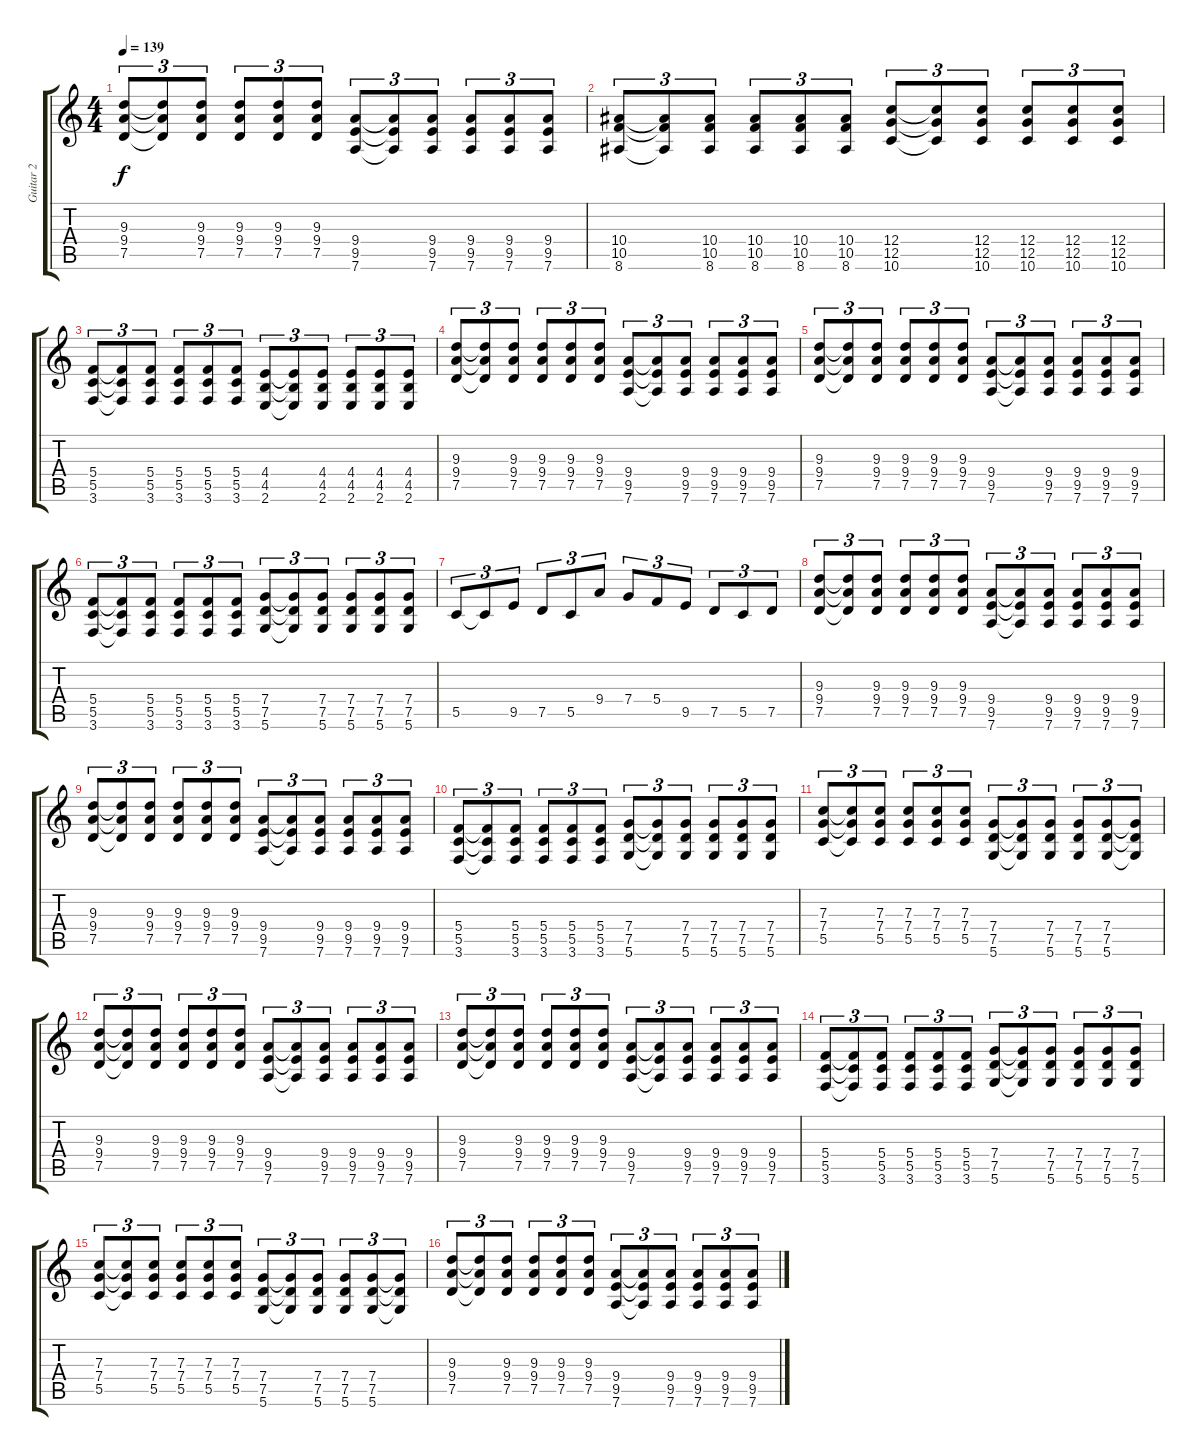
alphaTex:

\track ("Guitar 2" "Guitar 2") {instrument distortionguitar}
\staff {score tabs}
\tuning (D4 A3 F3 C3 G2 D2) {hide}
\ts (4 4)
\tempo 139
\clef g2
\ks c
(9.3 9.4 7.5).8{tu (3 2) dy f} (9.3{t} 9.4{t} 7.5{t}).8{tu (3 2)} (9.3 9.4 7.5).8{tu (3 2)} (9.3 9.4 7.5).8{tu (3 2)} (9.3 9.4 7.5).8{tu (3 2)} (9.3 9.4 7.5).8{tu (3 2)} (9.4 9.5 7.6).8{tu (3 2)} (9.4{t} 9.5{t} 7.6{t}).8{tu (3 2)} (9.4 9.5 7.6).8{tu (3 2)} (9.4 9.5 7.6).8{tu (3 2)} (9.4 9.5 7.6).8{tu (3 2)} (9.4 9.5 7.6).8{tu (3 2)} |
(10.4 10.5 8.6).8{tu (3 2)} (10.4{t} 10.5{t} 8.6{t}).8{tu (3 2)} (10.4 10.5 8.6).8{tu (3 2)} (10.4 10.5 8.6).8{tu (3 2)} (10.4 10.5 8.6).8{tu (3 2)} (10.4 10.5 8.6).8{tu (3 2)} (12.4 12.5 10.6).8{tu (3 2)} (12.4{t} 12.5{t} 10.6{t}).8{tu (3 2)} (12.4 12.5 10.6).8{tu (3 2)} (12.4 12.5 10.6).8{tu (3 2)} (12.4 12.5 10.6).8{tu (3 2)} (12.4 12.5 10.6).8{tu (3 2)} |
(5.4 5.5 3.6).8{tu (3 2)} (5.4{t} 5.5{t} 3.6{t}).8{tu (3 2)} (5.4 5.5 3.6).8{tu (3 2)} (5.4 5.5 3.6).8{tu (3 2)} (5.4 5.5 3.6).8{tu (3 2)} (5.4 5.5 3.6).8{tu (3 2)} (4.4 4.5 2.6).8{tu (3 2)} (4.4{t} 4.5{t} 2.6{t}).8{tu (3 2)} (4.4 4.5 2.6).8{tu (3 2)} (4.4 4.5 2.6).8{tu (3 2)} (4.4 4.5 2.6).8{tu (3 2)} (4.4 4.5 2.6).8{tu (3 2)} |
(9.3 9.4 7.5).8{tu (3 2)} (9.3{t} 9.4{t} 7.5{t}).8{tu (3 2)} (9.3 9.4 7.5).8{tu (3 2)} (9.3 9.4 7.5).8{tu (3 2)} (9.3 9.4 7.5).8{tu (3 2)} (9.3 9.4 7.5).8{tu (3 2)} (9.4 9.5 7.6).8{tu (3 2)} (9.4{t} 9.5{t} 7.6{t}).8{tu (3 2)} (9.4 9.5 7.6).8{tu (3 2)} (9.4 9.5 7.6).8{tu (3 2)} (9.4 9.5 7.6).8{tu (3 2)} (9.4 9.5 7.6).8{tu (3 2)} |
(9.3 9.4 7.5).8{tu (3 2)} (9.3{t} 9.4{t} 7.5{t}).8{tu (3 2)} (9.3 9.4 7.5).8{tu (3 2)} (9.3 9.4 7.5).8{tu (3 2)} (9.3 9.4 7.5).8{tu (3 2)} (9.3 9.4 7.5).8{tu (3 2)} (9.4 9.5 7.6).8{tu (3 2)} (9.4{t} 9.5{t} 7.6{t}).8{tu (3 2)} (9.4 9.5 7.6).8{tu (3 2)} (9.4 9.5 7.6).8{tu (3 2)} (9.4 9.5 7.6).8{tu (3 2)} (9.4 9.5 7.6).8{tu (3 2)} |
(5.4 5.5 3.6).8{tu (3 2)} (5.4{t} 5.5{t} 3.6{t}).8{tu (3 2)} (5.4 5.5 3.6).8{tu (3 2)} (5.4 5.5 3.6).8{tu (3 2)} (5.4 5.5 3.6).8{tu (3 2)} (5.4 5.5 3.6).8{tu (3 2)} (7.4 7.5 5.6).8{tu (3 2)} (7.4{t} 7.5{t} 5.6{t}).8{tu (3 2)} (7.4 7.5 5.6).8{tu (3 2)} (7.4 7.5 5.6).8{tu (3 2)} (7.4 7.5 5.6).8{tu (3 2)} (7.4 7.5 5.6).8{tu (3 2)} |
5.5.8{tu (3 2)} 5.5{t}.8{tu (3 2)} 9.5.8{tu (3 2)} 7.5.8{tu (3 2)} 5.5.8{tu (3 2)} 9.4.8{tu (3 2)} 7.4.8{tu (3 2)} 5.4.8{tu (3 2)} 9.5.8{tu (3 2)} 7.5.8{tu (3 2)} 5.5.8{tu (3 2)} 7.5.8{tu (3 2)} |
(9.3 9.4 7.5).8{tu (3 2)} (9.3{t} 9.4{t} 7.5{t}).8{tu (3 2)} (9.3 9.4 7.5).8{tu (3 2)} (9.3 9.4 7.5).8{tu (3 2)} (9.3 9.4 7.5).8{tu (3 2)} (9.3 9.4 7.5).8{tu (3 2)} (9.4 9.5 7.6).8{tu (3 2)} (9.4{t} 9.5{t} 7.6{t}).8{tu (3 2)} (9.4 9.5 7.6).8{tu (3 2)} (9.4 9.5 7.6).8{tu (3 2)} (9.4 9.5 7.6).8{tu (3 2)} (9.4 9.5 7.6).8{tu (3 2)} |
(9.3 9.4 7.5).8{tu (3 2)} (9.3{t} 9.4{t} 7.5{t}).8{tu (3 2)} (9.3 9.4 7.5).8{tu (3 2)} (9.3 9.4 7.5).8{tu (3 2)} (9.3 9.4 7.5).8{tu (3 2)} (9.3 9.4 7.5).8{tu (3 2)} (9.4 9.5 7.6).8{tu (3 2)} (9.4{t} 9.5{t} 7.6{t}).8{tu (3 2)} (9.4 9.5 7.6).8{tu (3 2)} (9.4 9.5 7.6).8{tu (3 2)} (9.4 9.5 7.6).8{tu (3 2)} (9.4 9.5 7.6).8{tu (3 2)} |
(5.4 5.5 3.6).8{tu (3 2)} (5.4{t} 5.5{t} 3.6{t}).8{tu (3 2)} (5.4 5.5 3.6).8{tu (3 2)} (5.4 5.5 3.6).8{tu (3 2)} (5.4 5.5 3.6).8{tu (3 2)} (5.4 5.5 3.6).8{tu (3 2)} (7.4 7.5 5.6).8{tu (3 2)} (7.4{t} 7.5{t} 5.6{t}).8{tu (3 2)} (7.4 7.5 5.6).8{tu (3 2)} (7.4 7.5 5.6).8{tu (3 2)} (7.4 7.5 5.6).8{tu (3 2)} (7.4 7.5 5.6).8{tu (3 2)} |
(7.3 7.4 5.5).8{tu (3 2)} (7.3{t} 7.4{t} 5.5{t}).8{tu (3 2)} (7.3 7.4 5.5).8{tu (3 2)} (7.3 7.4 5.5).8{tu (3 2)} (7.3 7.4 5.5).8{tu (3 2)} (7.3 7.4 5.5).8{tu (3 2)} (7.4 7.5 5.6).8{tu (3 2)} (7.4{t} 7.5{t} 5.6{t}).8{tu (3 2)} (7.4 7.5 5.6).8{tu (3 2)} (7.4 7.5 5.6).8{tu (3 2)} (7.4 7.5 5.6).8{tu (3 2)} (7.4{t} 7.5{t} 5.6{t}).8{tu (3 2)} |
(9.3 9.4 7.5).8{tu (3 2)} (9.3{t} 9.4{t} 7.5{t}).8{tu (3 2)} (9.3 9.4 7.5).8{tu (3 2)} (9.3 9.4 7.5).8{tu (3 2)} (9.3 9.4 7.5).8{tu (3 2)} (9.3 9.4 7.5).8{tu (3 2)} (9.4 9.5 7.6).8{tu (3 2)} (9.4{t} 9.5{t} 7.6{t}).8{tu (3 2)} (9.4 9.5 7.6).8{tu (3 2)} (9.4 9.5 7.6).8{tu (3 2)} (9.4 9.5 7.6).8{tu (3 2)} (9.4 9.5 7.6).8{tu (3 2)} |
(9.3 9.4 7.5).8{tu (3 2)} (9.3{t} 9.4{t} 7.5{t}).8{tu (3 2)} (9.3 9.4 7.5).8{tu (3 2)} (9.3 9.4 7.5).8{tu (3 2)} (9.3 9.4 7.5).8{tu (3 2)} (9.3 9.4 7.5).8{tu (3 2)} (9.4 9.5 7.6).8{tu (3 2)} (9.4{t} 9.5{t} 7.6{t}).8{tu (3 2)} (9.4 9.5 7.6).8{tu (3 2)} (9.4 9.5 7.6).8{tu (3 2)} (9.4 9.5 7.6).8{tu (3 2)} (9.4 9.5 7.6).8{tu (3 2)} |
(5.4 5.5 3.6).8{tu (3 2)} (5.4{t} 5.5{t} 3.6{t}).8{tu (3 2)} (5.4 5.5 3.6).8{tu (3 2)} (5.4 5.5 3.6).8{tu (3 2)} (5.4 5.5 3.6).8{tu (3 2)} (5.4 5.5 3.6).8{tu (3 2)} (7.4 7.5 5.6).8{tu (3 2)} (7.4{t} 7.5{t} 5.6{t}).8{tu (3 2)} (7.4 7.5 5.6).8{tu (3 2)} (7.4 7.5 5.6).8{tu (3 2)} (7.4 7.5 5.6).8{tu (3 2)} (7.4 7.5 5.6).8{tu (3 2)} |
(7.3 7.4 5.5).8{tu (3 2)} (7.3{t} 7.4{t} 5.5{t}).8{tu (3 2)} (7.3 7.4 5.5).8{tu (3 2)} (7.3 7.4 5.5).8{tu (3 2)} (7.3 7.4 5.5).8{tu (3 2)} (7.3 7.4 5.5).8{tu (3 2)} (7.4 7.5 5.6).8{tu (3 2)} (7.4{t} 7.5{t} 5.6{t}).8{tu (3 2)} (7.4 7.5 5.6).8{tu (3 2)} (7.4 7.5 5.6).8{tu (3 2)} (7.4 7.5 5.6).8{tu (3 2)} (7.4{t} 7.5{t} 5.6{t}).8{tu (3 2)} |
(9.3 9.4 7.5).8{tu (3 2)} (9.3{t} 9.4{t} 7.5{t}).8{tu (3 2)} (9.3 9.4 7.5).8{tu (3 2)} (9.3 9.4 7.5).8{tu (3 2)} (9.3 9.4 7.5).8{tu (3 2)} (9.3 9.4 7.5).8{tu (3 2)} (9.4 9.5 7.6).8{tu (3 2)} (9.4{t} 9.5{t} 7.6{t}).8{tu (3 2)} (9.4 9.5 7.6).8{tu (3 2)} (9.4 9.5 7.6).8{tu (3 2)} (9.4 9.5 7.6).8{tu (3 2)} (9.4 9.5 7.6).8{tu (3 2)}
